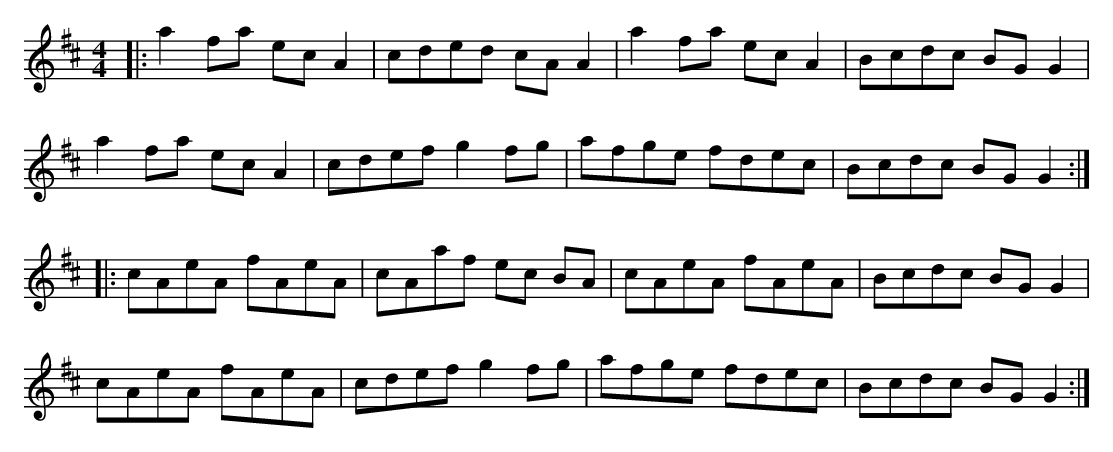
X:1
M:4/4
K:Amix
|:a2 fa ec A2|cded cAA2|a2 fa ec A2|Bcdc BG G2|
a2 fa ec A2|cdef g2 fg|afge fdec|Bcdc BG G2:|
|:cAeA fAeA|cAaf ec BA|cAeA fAeA|Bcdc BG G2|
cAeA fAeA|cdef g2 fg|afge fdec|Bcdc BG G2:|
